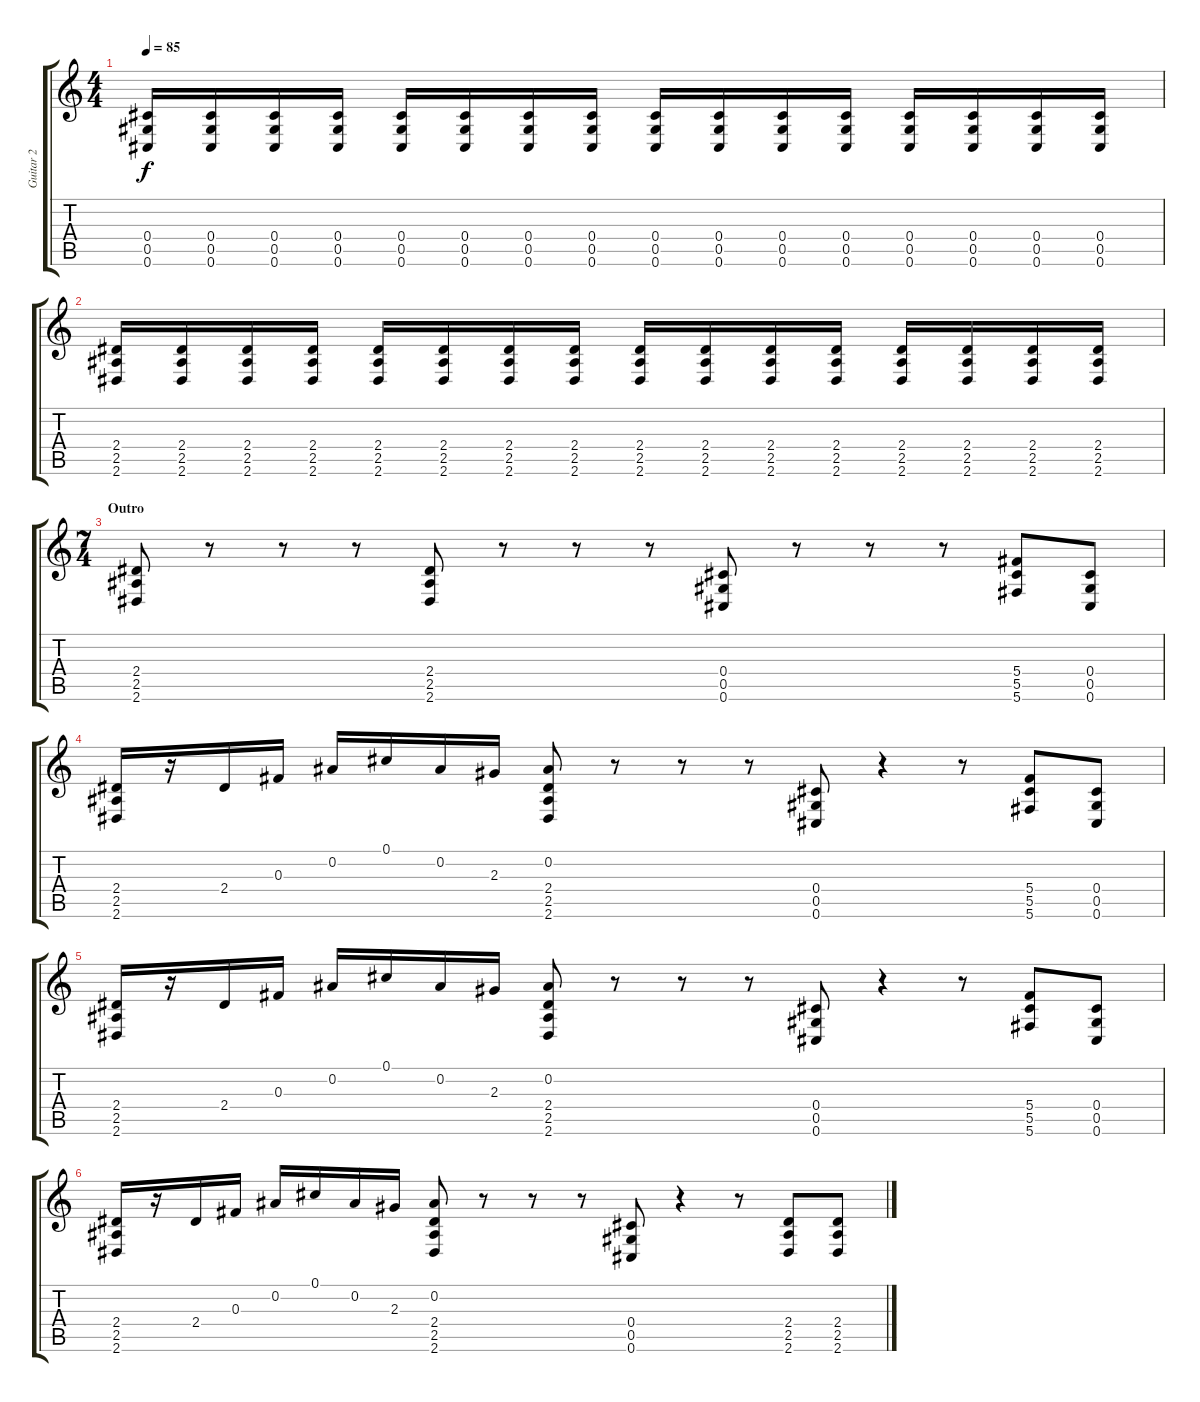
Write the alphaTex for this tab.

\track ("Guitar 2" "Guitar 2") {instrument overdrivenguitar}
\staff {score tabs}
\tuning (Db4 Bb3 Gb3 Db3 Ab2 Db2) {hide}
\ts (4 4)
\tempo 85
\clef g2
\ks c
(0.4 0.5 0.6).16{dy f} (0.4 0.5 0.6).16 (0.4 0.5 0.6).16 (0.4 0.5 0.6).16 (0.4 0.5 0.6).16 (0.4 0.5 0.6).16 (0.4 0.5 0.6).16 (0.4 0.5 0.6).16 (0.4 0.5 0.6).16 (0.4 0.5 0.6).16 (0.4 0.5 0.6).16 (0.4 0.5 0.6).16 (0.4 0.5 0.6).16 (0.4 0.5 0.6).16 (0.4 0.5 0.6).16 (0.4 0.5 0.6).16 |
(2.4 2.5 2.6).16 (2.4 2.5 2.6).16 (2.4 2.5 2.6).16 (2.4 2.5 2.6).16 (2.4 2.5 2.6).16 (2.4 2.5 2.6).16 (2.4 2.5 2.6).16 (2.4 2.5 2.6).16 (2.4 2.5 2.6).16 (2.4 2.5 2.6).16 (2.4 2.5 2.6).16 (2.4 2.5 2.6).16 (2.4 2.5 2.6).16 (2.4 2.5 2.6).16 (2.4 2.5 2.6).16 (2.4 2.5 2.6).16 |
\ts (7 4)
\section ("" "Outro")
(2.4 2.5 2.6).8 r.8 r.8 r.8 (2.4 2.5 2.6).8 r.8 r.8 r.8 (0.4 0.5 0.6).8 r.8 r.8 r.8 (5.4 5.5 5.6).8 (0.4 0.5 0.6).8 |
(2.4 2.5 2.6).16 r.16 2.4.16 0.3.16 0.2.16 0.1.16 0.2.16 2.3.16 (0.2 2.4 2.5 2.6).8 r.8 r.8 r.8 (0.4 0.5 0.6).8 r.4 r.8 (5.4 5.5 5.6).8 (0.4 0.5 0.6).8 |
(2.4 2.5 2.6).16 r.16 2.4.16 0.3.16 0.2.16 0.1.16 0.2.16 2.3.16 (0.2 2.4 2.5 2.6).8 r.8 r.8 r.8 (0.4 0.5 0.6).8 r.4 r.8 (5.4 5.5 5.6).8 (0.4 0.5 0.6).8 |
(2.4 2.5 2.6).16 r.16 2.4.16 0.3.16 0.2.16 0.1.16 0.2.16 2.3.16 (0.2 2.4 2.5 2.6).8 r.8 r.8 r.8 (0.4 0.5 0.6).8 r.4 r.8 (2.4 2.5 2.6).8 (2.4 2.5 2.6).8
